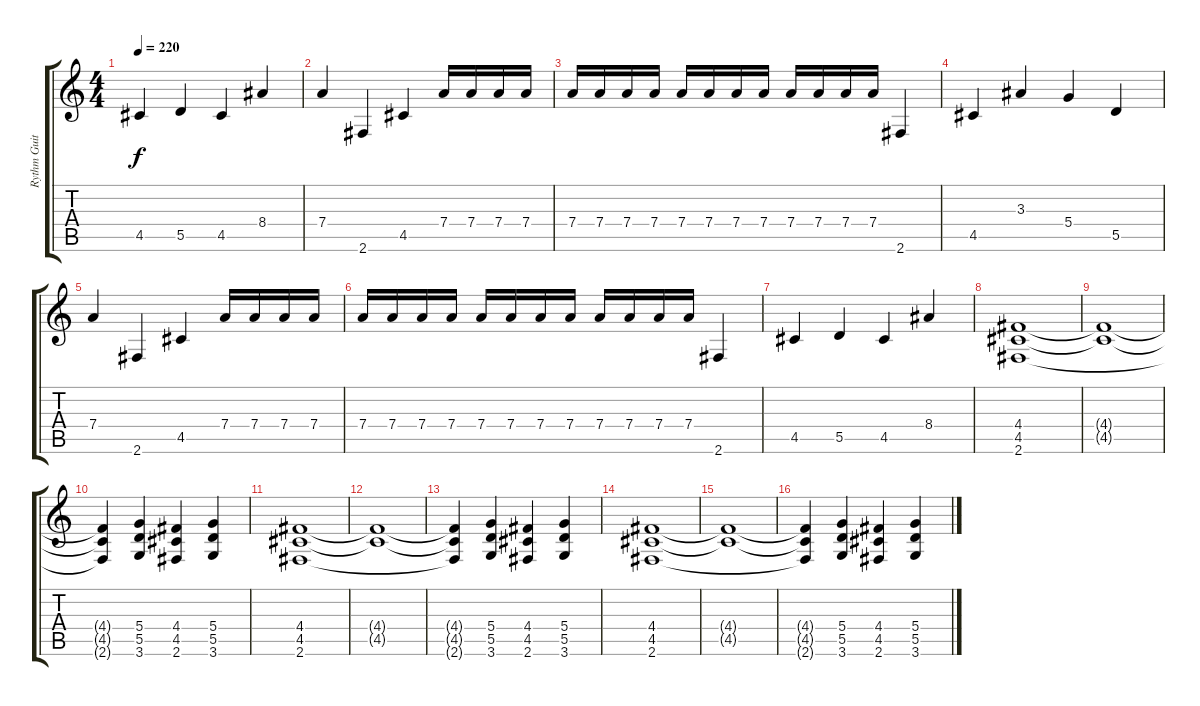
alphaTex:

\track ("Rythm Guitar - > Silenoz" "Rythm Guit") {instrument distortionguitar}
\staff {score tabs}
\tuning (E4 B3 G3 D3 A2 E2) {hide}
\ts (4 4)
\tempo 220
\clef g2
\ks c
4.5.4{dy f} 5.5.4 4.5.4 8.4.4 |
7.4.4 2.6.4 4.5.4 7.4.16 7.4.16 7.4.16 7.4.16 |
7.4.16 7.4.16 7.4.16 7.4.16 7.4.16 7.4.16 7.4.16 7.4.16 7.4.16 7.4.16 7.4.16 7.4.16 2.6.4 |
4.5.4 3.3.4 5.4.4 5.5.4 |
7.4.4 2.6.4 4.5.4 7.4.16 7.4.16 7.4.16 7.4.16 |
7.4.16 7.4.16 7.4.16 7.4.16 7.4.16 7.4.16 7.4.16 7.4.16 7.4.16 7.4.16 7.4.16 7.4.16 2.6.4 |
4.5.4 5.5.4 4.5.4 8.4.4 |
(4.4 4.5 2.6).1 |
(4.4{t} 4.5{t}).1 |
(4.4{t} 4.5{t} 2.6{t}).4 (5.4 5.5 3.6).4 (4.4 4.5 2.6).4 (5.4 5.5 3.6).4 |
(4.4 4.5 2.6).1 |
(4.4{t} 4.5{t}).1 |
(4.4{t} 4.5{t} 2.6{t}).4 (5.4 5.5 3.6).4 (4.4 4.5 2.6).4 (5.4 5.5 3.6).4 |
(4.4 4.5 2.6).1 |
(4.4{t} 4.5{t}).1 |
(4.4{t} 4.5{t} 2.6{t}).4 (5.4 5.5 3.6).4 (4.4 4.5 2.6).4 (5.4 5.5 3.6).4
